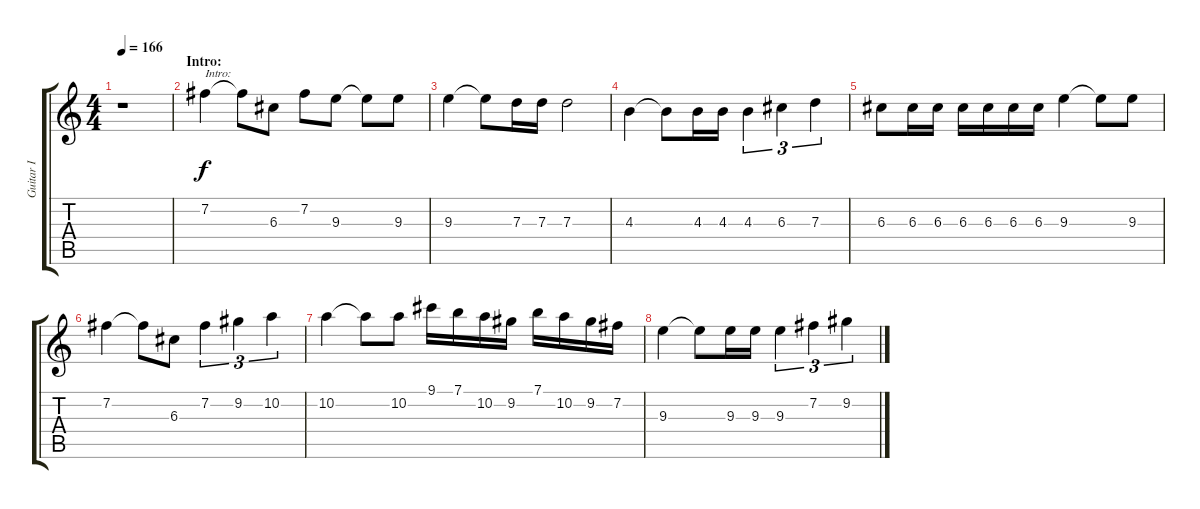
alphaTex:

\track ("Guitar I" "Guitar I") {instrument distortionguitar}
\staff {score tabs}
\tuning (E4 B3 G3 D3 A2 E2) {hide}
\ts (4 4)
\tempo 166
\clef g2
\ks c
r.1{dy f instrument distortionguitar} |
\section ("" "Intro:")
7.2.4{txt "Intro:"} 7.2{t}.8 6.3.8 7.2.8 9.3.8 9.3{t}.8 9.3.8 |
9.3.4 9.3{t}.8 7.3.16 7.3.16 7.3.2 |
4.3.4 4.3{t}.8 4.3.16 4.3.16 4.3.4{tu (3 2)} 6.3.4{tu (3 2)} 7.3.4{tu (3 2)} |
6.3.8 6.3.16 6.3.16 6.3.16 6.3.16 6.3.16 6.3.16 9.3.4 9.3{t}.8 9.3.8 |
7.2.4 7.2{t}.8 6.3.8 7.2.4{tu (3 2)} 9.2.4{tu (3 2)} 10.2.4{tu (3 2)} |
10.2.4 10.2{t}.8 10.2.8 9.1.16 7.1.16 10.2.16 9.2.16 7.1.16 10.2.16 9.2.16 7.2.16 |
9.3.4 9.3{t}.8 9.3.16 9.3.16 9.3.4{tu (3 2)} 7.2.4{tu (3 2)} 9.2.4{tu (3 2)}
